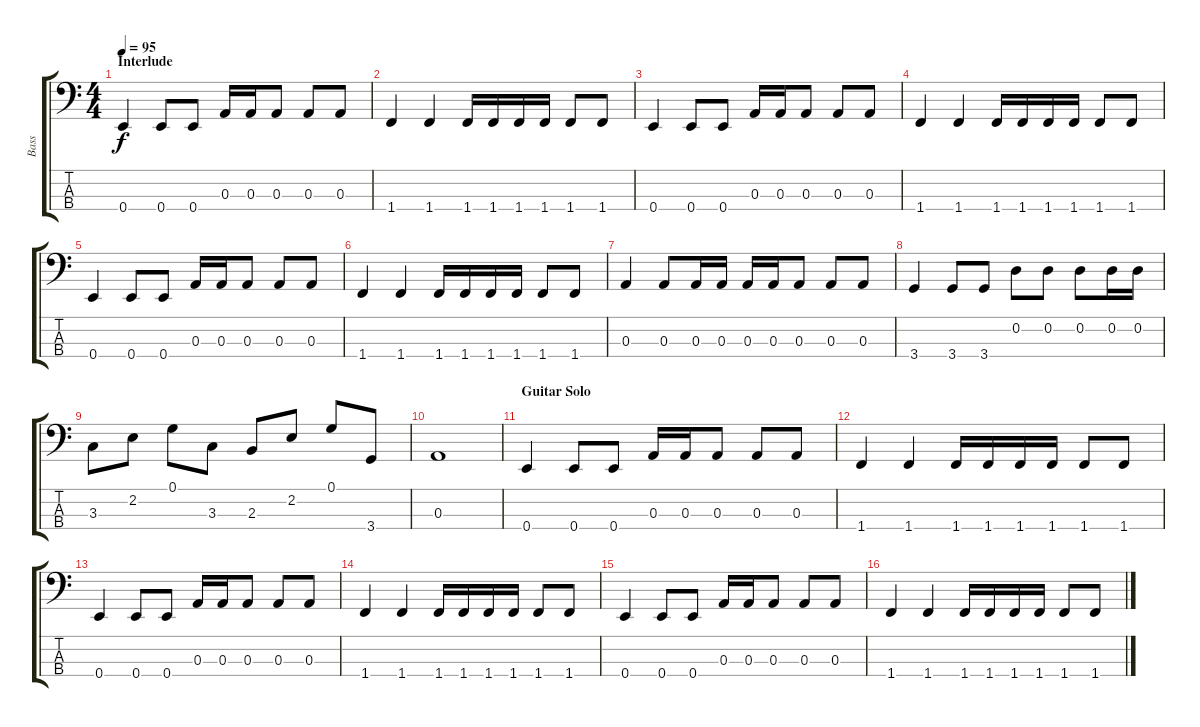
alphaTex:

\track ("Bass" "Bass") {instrument electricbassfinger}
\staff {score tabs}
\tuning (G2 D2 A1 E1) {hide}
\ts (4 4)
\section ("" "Interlude")
\tempo 95
\clef f4
\ks c
0.4.4{dy f} 0.4.8 0.4.8 0.3.16 0.3.16 0.3.8 0.3.8 0.3.8 |
1.4.4 1.4.4 1.4.16 1.4.16 1.4.16 1.4.16 1.4.8 1.4.8 |
0.4.4 0.4.8 0.4.8 0.3.16 0.3.16 0.3.8 0.3.8 0.3.8 |
1.4.4 1.4.4 1.4.16 1.4.16 1.4.16 1.4.16 1.4.8 1.4.8 |
0.4.4 0.4.8 0.4.8 0.3.16 0.3.16 0.3.8 0.3.8 0.3.8 |
1.4.4 1.4.4 1.4.16 1.4.16 1.4.16 1.4.16 1.4.8 1.4.8 |
0.3.4 0.3.8 0.3.16 0.3.16 0.3.16 0.3.16 0.3.8 0.3.8 0.3.8 |
3.4.4 3.4.8 3.4.8 0.2.8 0.2.8 0.2.8 0.2.16 0.2.16 |
3.3.8 2.2.8 0.1.8 3.3.8 2.3.8 2.2.8 0.1.8 3.4.8 |
0.3.1 |
\section ("" "Guitar Solo")
0.4.4 0.4.8 0.4.8 0.3.16 0.3.16 0.3.8 0.3.8 0.3.8 |
1.4.4 1.4.4 1.4.16 1.4.16 1.4.16 1.4.16 1.4.8 1.4.8 |
0.4.4 0.4.8 0.4.8 0.3.16 0.3.16 0.3.8 0.3.8 0.3.8 |
1.4.4 1.4.4 1.4.16 1.4.16 1.4.16 1.4.16 1.4.8 1.4.8 |
0.4.4 0.4.8 0.4.8 0.3.16 0.3.16 0.3.8 0.3.8 0.3.8 |
1.4.4 1.4.4 1.4.16 1.4.16 1.4.16 1.4.16 1.4.8 1.4.8
